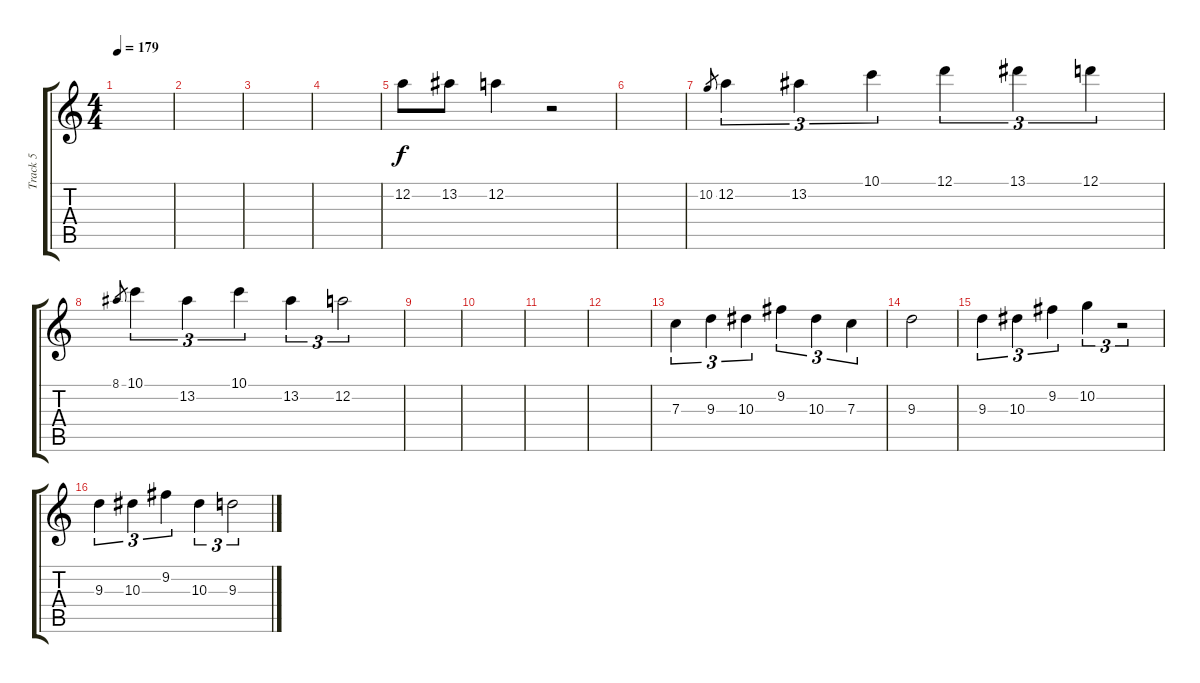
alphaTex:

\track ("Track 5" "Track 5") {instrument acousticguitarsteel}
\staff {score tabs}
\tuning (D4 A3 F3 C3 G2 D2) {hide}
\ts (4 4)
\tempo 179
\clef g2
\ks c
|
|
|
|
12.2.8{volume 15} 13.2.8 12.2.4 r.2 |
|
10.2.8{gr} 12.2.4{tu (3 2)} 13.2.4{tu (3 2)} 10.1.4{tu (3 2)} 12.1.4{tu (3 2)} 13.1.4{tu (3 2)} 12.1.4{tu (3 2)} |
8.1.8{gr} 10.1.4{tu (3 2)} 13.2.4{tu (3 2)} 10.1.4{tu (3 2)} 13.2.4{tu (3 2)} 12.2.2{tu (3 2)} |
|
|
|
|
7.3.4{tu (3 2)} 9.3.4{tu (3 2)} 10.3.4{tu (3 2)} 9.2.4{tu (3 2)} 10.3.4{tu (3 2)} 7.3.4{tu (3 2)} |
9.3.2 |
9.3.4{tu (3 2)} 10.3.4{tu (3 2)} 9.2.4{tu (3 2)} 10.2.4{tu (3 2)} r.2{tu (3 2)} |
9.3.4{tu (3 2)} 10.3.4{tu (3 2)} 9.2.4{tu (3 2)} 10.3.4{tu (3 2)} 9.3.2{tu (3 2)}
